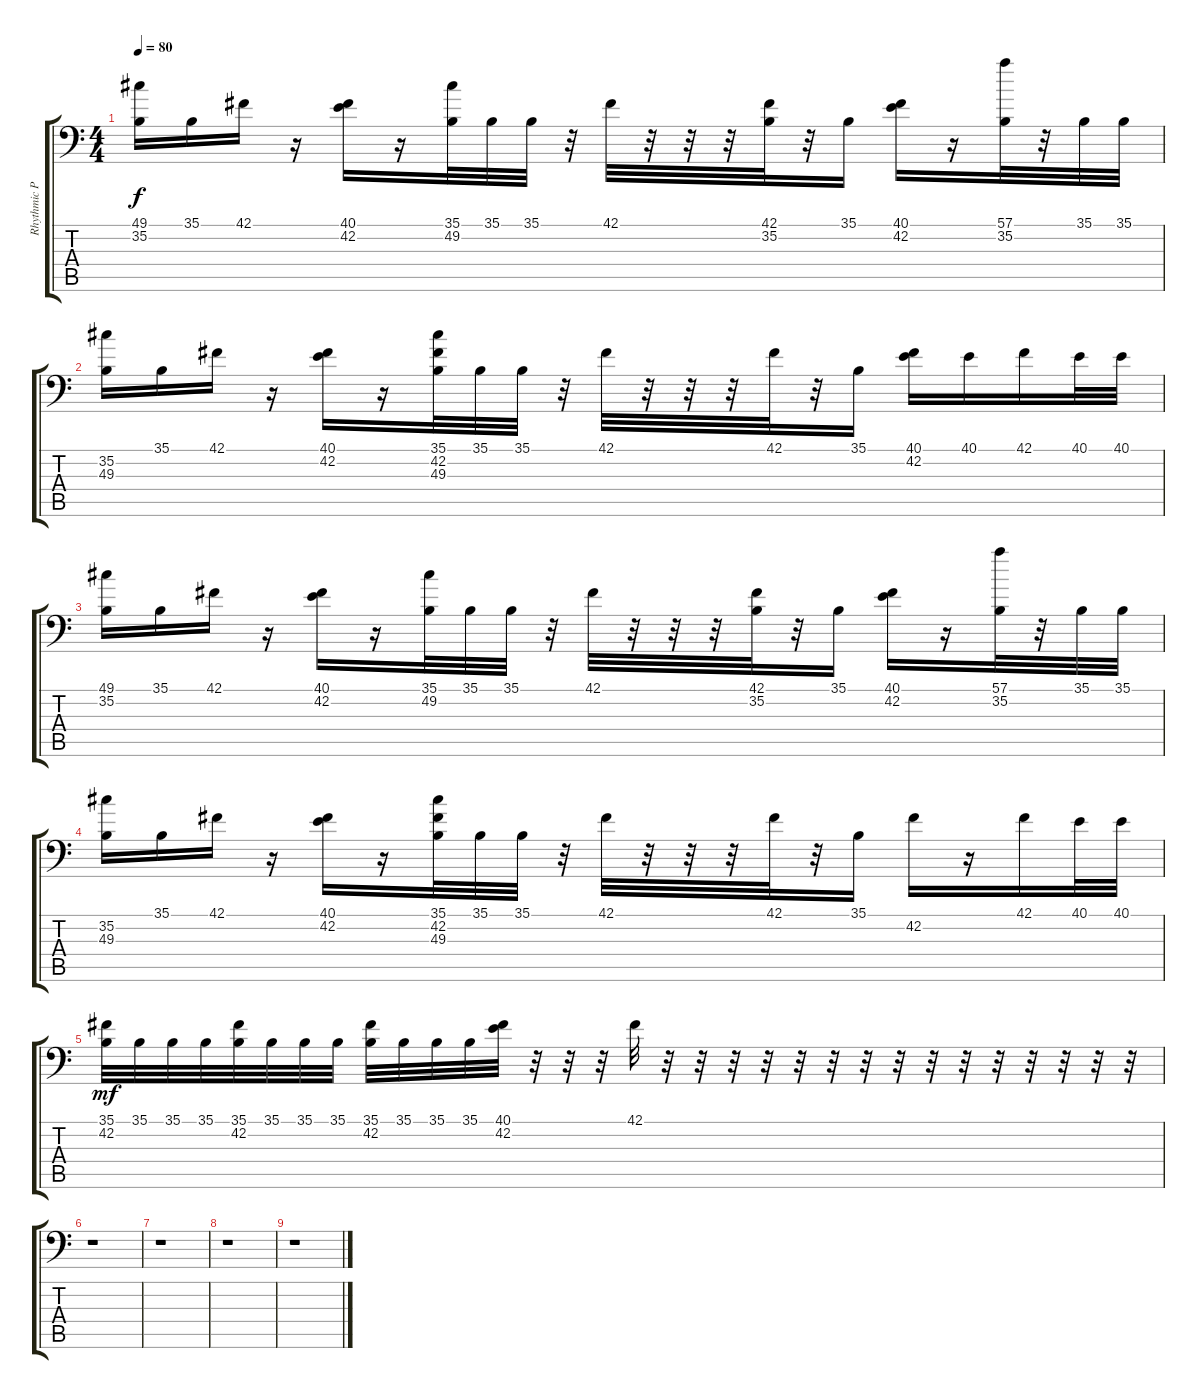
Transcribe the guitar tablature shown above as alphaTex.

\track ("Rhythmic Percussion" "Rhythmic P") {instrument acousticgrandpiano}
\staff {score tabs}
\tuning (C-1 C-1 C-1 C-1 C-1 C-1) {hide}
\ts (4 4)
\tempo 80
\clef f4
\ks c
(49.1 35.2).16{dy f} 35.1.16 42.1.16 r.16 (40.1 42.2).16 r.16 (35.1 49.2).32 35.1.32 35.1.32 r.32 42.1.32 r.32 r.32 r.32 (42.1 35.2).32 r.32 35.1.16 (40.1 42.2).16 r.16 (57.1 35.2).32 r.32 35.1.32 35.1.32 |
(35.2 49.3).16 35.1.16 42.1.16 r.16 (40.1 42.2).16 r.16 (35.1 42.2 49.3).32 35.1.32 35.1.32 r.32 42.1.32 r.32 r.32 r.32 42.1.32 r.32 35.1.16 (40.1 42.2).16 40.1.16 42.1.16 40.1.32 40.1.32 |
(49.1 35.2).16 35.1.16 42.1.16 r.16 (40.1 42.2).16 r.16 (35.1 49.2).32 35.1.32 35.1.32 r.32 42.1.32 r.32 r.32 r.32 (42.1 35.2).32 r.32 35.1.16 (40.1 42.2).16 r.16 (57.1 35.2).32 r.32 35.1.32 35.1.32 |
(35.2 49.3).16 35.1.16 42.1.16 r.16 (40.1 42.2).16 r.16 (35.1 42.2 49.3).32 35.1.32 35.1.32 r.32 42.1.32 r.32 r.32 r.32 42.1.32 r.32 35.1.16 42.2.16 r.16 42.1.16 40.1.32 40.1.32 |
(35.1 42.2).32{dy mf} 35.1.32 35.1.32 35.1.32 (35.1 42.2).32 35.1.32 35.1.32 35.1.32 (35.1 42.2).32 35.1.32 35.1.32 35.1.32 (40.1 42.2).32 r.32 r.32 r.32 42.1.32 r.32 r.32 r.32 r.32 r.32 r.32 r.32 r.32 r.32 r.32 r.32 r.32 r.32 r.32 r.32 |
r.1 |
r.1 |
r.1 |
r.1
